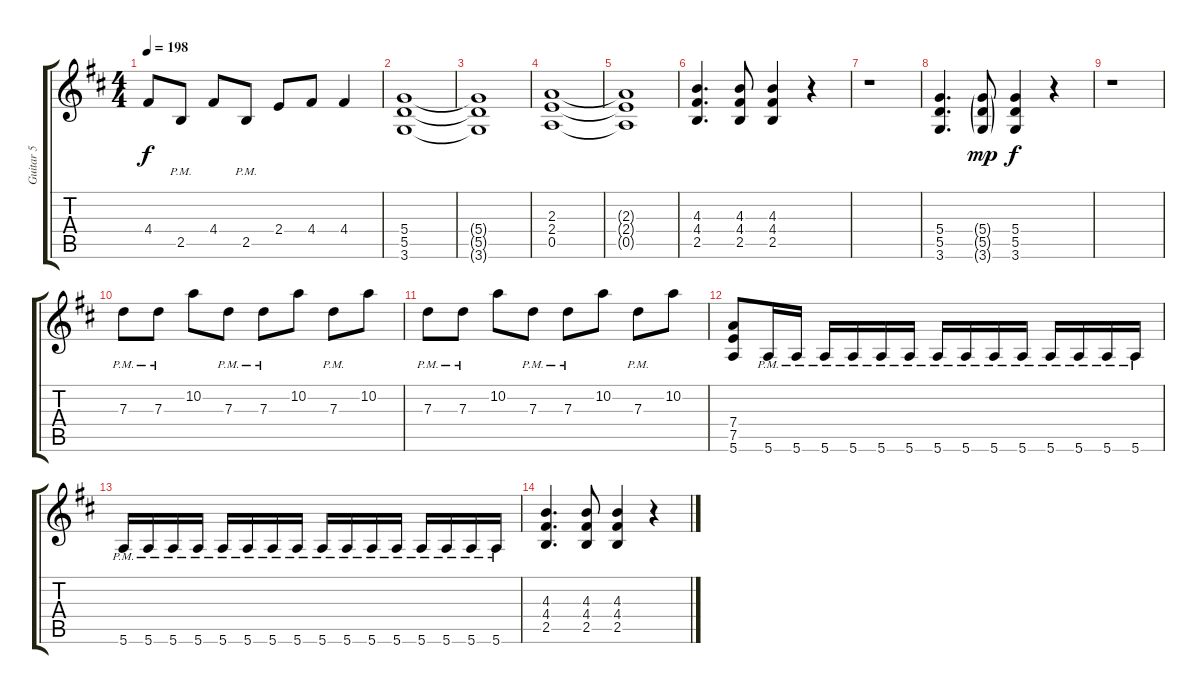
\track ("Guitar 5" "Guitar 5") {instrument distortionguitar}
\staff {score tabs}
\tuning (E4 B3 G3 D3 A2 E2) {hide}
\ts (4 4)
\tempo 198
\clef g2
\ks bminor
4.4.8{dy f} 2.5{pm}.8 4.4.8 2.5{pm}.8 2.4.8 4.4.8 4.4.4 |
(5.4 5.5 3.6).1 |
(5.4{t} 5.5{t} 3.6{t}).1 |
(2.3 2.4 0.5).1 |
(2.3{t} 2.4{t} 0.5{t}).1 |
(4.3 4.4 2.5).4{d} (4.3 4.4 2.5).8 (4.3 4.4 2.5).4 r.4 |
r.1 |
(5.4 5.5 3.6).4{d} (5.4{g} 5.5{g} 3.6{g}).8{dy mp} (5.4 5.5 3.6).4{dy f} r.4 |
r.1 |
7.3{pm}.8 7.3{pm}.8 10.2.8 7.3{pm}.8 7.3{pm}.8 10.2.8 7.3{pm}.8 10.2.8 |
7.3{pm}.8 7.3{pm}.8 10.2.8 7.3{pm}.8 7.3{pm}.8 10.2.8 7.3{pm}.8 10.2.8 |
(7.4 7.5 5.6).8 5.6{pm}.16 5.6{pm}.16 5.6{pm}.16 5.6{pm}.16 5.6{pm}.16 5.6{pm}.16 5.6{pm}.16 5.6{pm}.16 5.6{pm}.16 5.6{pm}.16 5.6{pm}.16 5.6{pm}.16 5.6{pm}.16 5.6{pm}.16 |
5.6{pm}.16 5.6{pm}.16 5.6{pm}.16 5.6{pm}.16 5.6{pm}.16 5.6{pm}.16 5.6{pm}.16 5.6{pm}.16 5.6{pm}.16 5.6{pm}.16 5.6{pm}.16 5.6{pm}.16 5.6{pm}.16 5.6{pm}.16 5.6{pm}.16 5.6{pm}.16 |
(4.3 4.4 2.5).4{d} (4.3 4.4 2.5).8 (4.3 4.4 2.5).4 r.4
